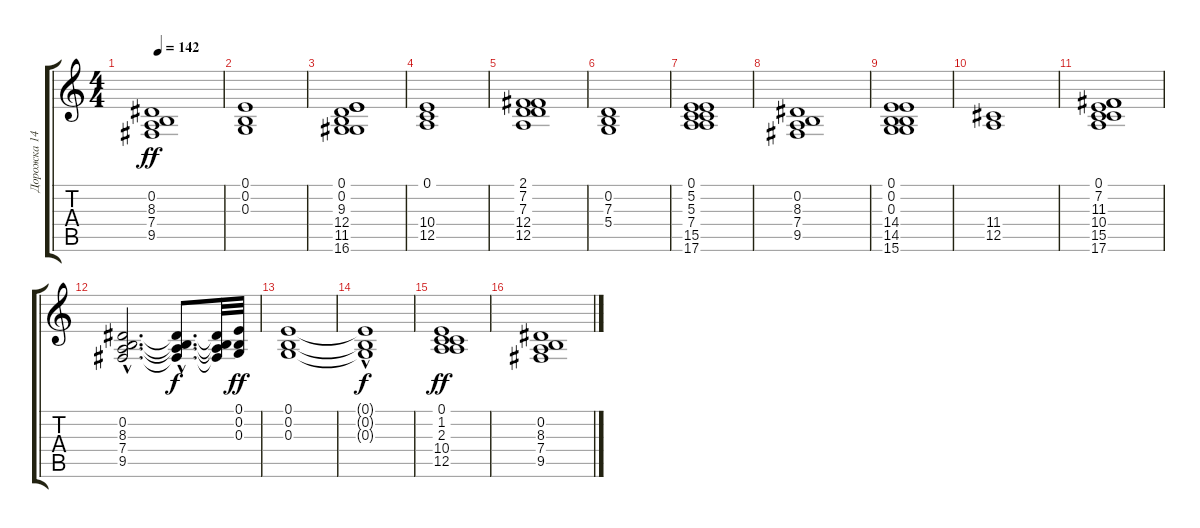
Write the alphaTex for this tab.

\track ("Дорожка 14" "Дорожка 14") {instrument rockorgan}
\staff {score tabs}
\tuning (E4 B3 G3 D3 A2 E2) {hide}
\ts (4 4)
\tempo 142
\clef g2
\ks c
(0.2 8.3 7.4 9.5).1{dy ff} |
(0.1 0.2 0.3).1 |
(0.1 0.2 9.3 12.4 11.5 16.6).1 |
(0.1 10.4 12.5).1 |
(2.1 7.2 7.3 12.4 12.5).1 |
(0.2 7.3 5.4).1 |
(0.1 5.2 5.3 7.4 15.5 17.6).1 |
(0.2 8.3 7.4 9.5).1 |
(0.1 0.2 0.3 14.4 14.5 15.6).1 |
(11.4 12.5).1 |
(0.1 7.2 11.3 10.4 15.5 17.6).1 |
(0.2{hac} 8.3{hac} 7.4{hac} 9.5{hac}).2{d} (0.2{hac t} 8.3{hac t} 7.4{hac t} 9.5{hac t}).8{d dy f} (0.2{t} 8.3{t} 7.4{t} 9.5{t}).32 (0.1 0.2 0.3).32{dy ff} |
(0.1 0.2 0.3).1 |
(0.1{t} 0.2{hac t} 0.3{hac t}).1{dy f} |
(0.1 1.2 2.3 10.4 12.5).1{dy ff} |
(0.2 8.3 7.4 9.5).1
